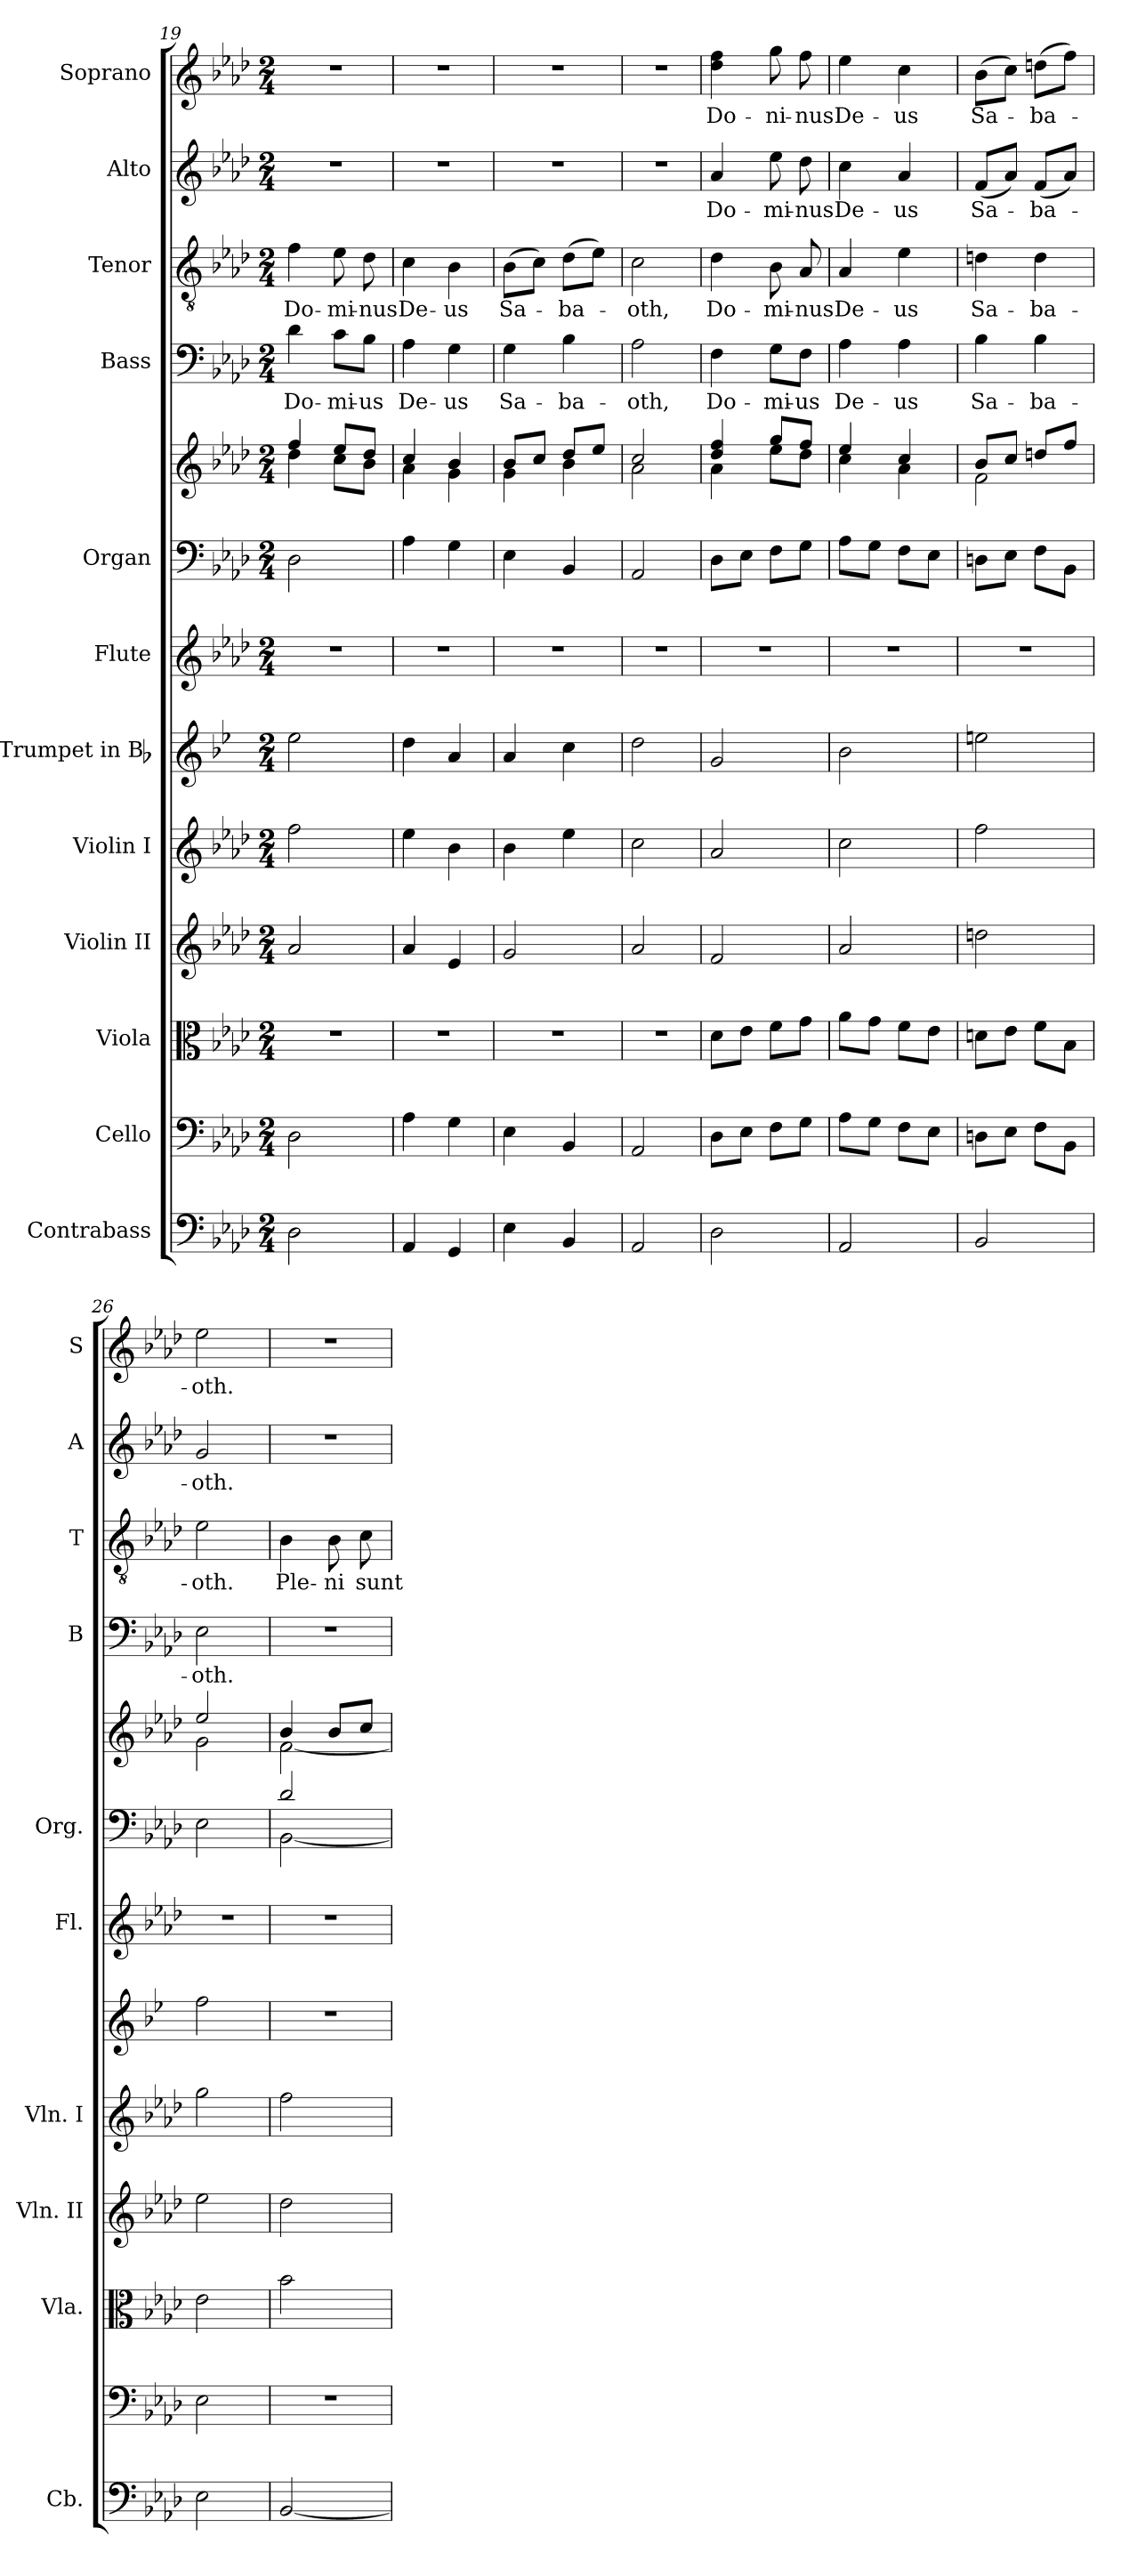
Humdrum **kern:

**kern	**kern	**kern	**kern	**kern	**kern	**kern	**kern	**kern	**kern	**text	**kern	**text	**kern	**text	**kern	**text
*part12	*part11	*part10	*part9	*part8	*part7	*part6	*part5	*part5	*part4	*part4	*part3	*part3	*part2	*part2	*part1	*part1
*staff13	*staff12	*staff11	*staff10	*staff9	*staff8	*staff7	*staff6	*staff5	*staff4	*staff4	*staff3	*staff3	*staff2	*staff2	*staff1	*staff1
*I"Contrabass	*I"Cello	*I"Viola	*I"Violin II	*I"Violin I	*I"Trumpet in Bb	*I"Flute	*I"Organ	*	*I"Bass	*	*I"Tenor	*	*I"Alto	*	*I"Soprano	*
*I'Cb.	*	*I'Vla.	*I'Vln. II	*I'Vln. I	*	*I'Fl.	*I'Org.	*	*I'B	*	*I'T	*	*I'A	*	*I'S	*
*clefF4	*clefF4	*clefC3	*clefG2	*clefG2	*clefG2	*clefG2	*clefF4	*clefG2	*clefF4	*	*clefGv2	*	*clefG2	*	*clefG2	*
*ITrd7c12	*	*	*	*	*ITrd1c2	*	*	*	*	*	*	*	*	*	*	*
*k[b-e-a-d-]	*k[b-e-a-d-]	*k[b-e-a-d-]	*k[b-e-a-d-]	*k[b-e-a-d-]	*k[b-e-a-d-]	*k[b-e-a-d-]	*k[b-e-a-d-]	*k[b-e-a-d-]	*k[b-e-a-d-]	*	*k[b-e-a-d-]	*	*k[b-e-a-d-]	*	*k[b-e-a-d-]	*
*A-:	*A-:	*A-:	*A-:	*A-:	*A-:	*A-:	*A-:	*A-:	*A-:	*	*A-:	*	*A-:	*	*A-:	*
*M2/4	*M2/4	*M2/4	*M2/4	*M2/4	*M2/4	*M2/4	*M2/4	*M2/4	*M2/4	*	*M2/4	*	*M2/4	*	*M2/4	*
=19	=19	=19	=19	=19	=19	=19	=19	=19	=19	=19	=19	=19	=19	=19	=19	=19
*	*	*	*	*	*	*	*	*^	*	*	*	*	*	*	*	*
!	!	!	!	!	!	!	!	!	!	!	!LO:LY:b	!	!LO:LY:b	!	!	!	!
2DD-\	2D-\	2r	2a-/	2ff\	2dd-\	2r	2D-\	4ff/	4dd-\	4d-\	Do-	4f\	Do-	2r	.	2r	.
!	!	!	!	!	!	!	!	!	!	!	!LO:LY:b	!	!LO:LY:b	!	!	!	!
.	.	.	.	.	.	.	.	8ee-/L	8cc\L	8c\L	-mi-	8e-\	-mi-	.	.	.	.
!	!	!	!	!	!	!	!	!	!	!	!LO:LY:b	!	!LO:LY:b	!	!	!	!
.	.	.	.	.	.	.	.	8dd-/J	8b-\J	8B-\J	-us	8d-\	-nus	.	.	.	.
=20	=20	=20	=20	=20	=20	=20	=20	=20	=20	=20	=20	=20	=20	=20	=20	=20	=20
!	!	!	!	!	!	!	!	!	!	!	!LO:LY:b	!	!LO:LY:b	!	!	!	!
4AAA-/	4A-\	2r	4a-/	4ee-\	4cc\	2r	4A-\	4cc/	4a-\	4A-\	De-	4c\	De-	2r	.	2r	.
!	!	!	!	!	!	!	!	!	!	!	!LO:LY:b	!	!LO:LY:b	!	!	!	!
4GGG/	4G\	.	4e-/	4b-\	4g/	.	4G\	4b-/	4g\	4G\	-us	4B-\	-us	.	.	.	.
=21	=21	=21	=21	=21	=21	=21	=21	=21	=21	=21	=21	=21	=21	=21	=21	=21	=21
!	!	!	!	!	!	!	!	!	!	!	!LO:LY:b	!	!LO:LY:b	!	!	!	!
4EE-\	4E-\	2r	2g/	4b-\	4g/	2r	4E-\	8b-/L	4g\	4G\	Sa-	(>8B-\L	Sa-	2r	.	2r	.
.	.	.	.	.	.	.	.	8cc/J	.	.	.	8c\J)	.	.	.	.	.
!	!	!	!	!	!	!	!	!	!	!	!LO:LY:b	!	!LO:LY:b	!	!	!	!
4BBB-/	4BB-/	.	.	4ee-\	4b-\	.	4BB-/	8dd-/L	4b-\	4B-\	-ba-	(>8d-\L	-ba-	.	.	.	.
.	.	.	.	.	.	.	.	8ee-/J	.	.	.	8e-\J)	.	.	.	.	.
!!LO:PB:g=z
=22	=22	=22	=22	=22	=22	=22	=22	=22	=22	=22	=22	=22	=22	=22	=22	=22	=22
!	!	!	!	!	!	!	!	!	!	!	!LO:LY:b	!	!LO:LY:b	!	!	!	!
2AAA-/	2AA-/	2r	2a-/	2cc\	2cc\	2r	2AA-/	2cc/	2a-\	2A-\	-oth,	2c\	-oth,	2r	.	2r	.
=23	=23	=23	=23	=23	=23	=23	=23	=23	=23	=23	=23	=23	=23	=23	=23	=23	=23
!	!	!	!	!	!	!	!	!	!	!	!LO:LY:b	!	!LO:LY:b	!	!LO:LY:b	!	!LO:LY:b
2DD-\	8D-\L	8d-\L	2f/	2a-/	2f/	2r	8D-\L	4dd-/ 4ff/	4a-\	4F\	Do-	4d-\	Do-	4a-/	Do-	4dd-\ 4ff\	Do-
.	8E-\J	8e-\J	.	.	.	.	8E-\J	.	.	.	.	.	.	.	.	.	.
!	!	!	!	!	!	!	!	!	!	!	!LO:LY:b	!	!LO:LY:b	!	!LO:LY:b	!	!LO:LY:b
.	8F\L	8f\L	.	.	.	.	8F\L	8gg/L	8ee-\L	8G\L	-mi-	8B-\	-mi-	8ee-\	-mi-	8gg\	-ni-
!	!	!	!	!	!	!	!	!	!	!	!LO:LY:b	!	!LO:LY:b	!	!LO:LY:b	!	!LO:LY:b
.	8G\J	8g\J	.	.	.	.	8G\J	8ff/J	8dd-\J	8F\J	-us	8A-/	-nus	8dd-\	-nus	8ff\	-nus
=24	=24	=24	=24	=24	=24	=24	=24	=24	=24	=24	=24	=24	=24	=24	=24	=24	=24
!	!	!	!	!	!	!	!	!	!	!	!LO:LY:b	!	!LO:LY:b	!	!LO:LY:b	!	!LO:LY:b
2AAA-/	8A-\L	8a-\L	2a-/	2cc\	2a-\	2r	8A-\L	4ee-/	4cc\	4A-\	De-	4A-/	De-	4cc\	De-	4ee-\	De-
.	8G\J	8g\J	.	.	.	.	8G\J	.	.	.	.	.	.	.	.	.	.
!	!	!	!	!	!	!	!	!	!	!	!LO:LY:b	!	!LO:LY:b	!	!LO:LY:b	!	!LO:LY:b
.	8F\L	8f\L	.	.	.	.	8F\L	4cc/	4a-\	4A-\	-us	4e-\	-us	4a-/	-us	4cc\	-us
.	8E-\J	8e-\J	.	.	.	.	8E-\J	.	.	.	.	.	.	.	.	.	.
=25	=25	=25	=25	=25	=25	=25	=25	=25	=25	=25	=25	=25	=25	=25	=25	=25	=25
!	!	!	!	!	!	!	!	!	!	!	!LO:LY:b	!	!LO:LY:b	!	!LO:LY:b	!	!LO:LY:b
2BBB-/	8Dn\L	8dn\L	2ddn\	2ff\	2ddn\	2r	8Dn\L	8b-/L	2f\	4B-\	Sa-	4dn\	Sa-	(<8f/L	Sa-	(>8b-\L	Sa-
.	8E-\J	8e-\J	.	.	.	.	8E-\J	8cc/J	.	.	.	.	.	8a-/J)	.	8cc\J)	.
!	!	!	!	!	!	!	!	!	!	!	!LO:LY:b	!	!LO:LY:b	!	!LO:LY:b	!	!LO:LY:b
.	8F\L	8f\L	.	.	.	.	8F\L	8ddn/L	.	4B-\	-ba-	4d\	-ba-	(<8f/L	-ba-	(>8ddn\L	-ba-
.	8BB-\J	8B-\J	.	.	.	.	8BB-\J	8ff/J	.	.	.	.	.	8a-/J)	.	8ff\J)	.
=26	=26	=26	=26	=26	=26	=26	=26	=26	=26	=26	=26	=26	=26	=26	=26	=26	=26
!	!	!	!	!	!	!	!	!	!	!	!LO:LY:b	!	!LO:LY:b	!	!LO:LY:b	!	!LO:LY:b
2EE-\	2E-\	2e-\	2ee-\	2gg\	2ee-\	2r	2E-\	2ee-/	2g\	2E-\	-oth.	2e-\	-oth.	2g/	-oth.	2ee-\	-oth.
=27	=27	=27	=27	=27	=27	=27	=27	=27	=27	=27	=27	=27	=27	=27	=27	=27	=27
*	*	*	*	*	*	*	*^	*	*	*	*	*	*	*	*	*	*
!	!	!	!	!	!	!	!	!	!	!	!	!	!	!LO:LY:b	!	!	!	!
[2BBB-/	2r	2b-\	2dd-\	2ff\	2r	2r	2d-/	[<2BB-\	4b-/	[<2f\	2r	.	4B-\	Ple-	2r	.	2r	.
!	!	!	!	!	!	!	!	!	!	!	!	!	!	!LO:LY:b	!	!	!	!
.	.	.	.	.	.	.	.	.	8b-/L	.	.	.	8B-\	-ni	.	.	.	.
!	!	!	!	!	!	!	!	!	!	!	!	!	!	!LO:LY:b	!	!	!	!
.	.	.	.	.	.	.	.	.	8cc/J	.	.	.	8c\	sunt	.	.	.	.
*	*	*	*	*	*	*	*v	*v	*	*	*	*	*	*	*	*	*	*
*	*	*	*	*	*	*	*	*v	*v	*	*	*	*	*	*	*	*
=	=	=	=	=	=	=	=	=	=	=	=	=	=	=	=	=
*-	*-	*-	*-	*-	*-	*-	*-	*-	*-	*-	*-	*-	*-	*-	*-	*-
